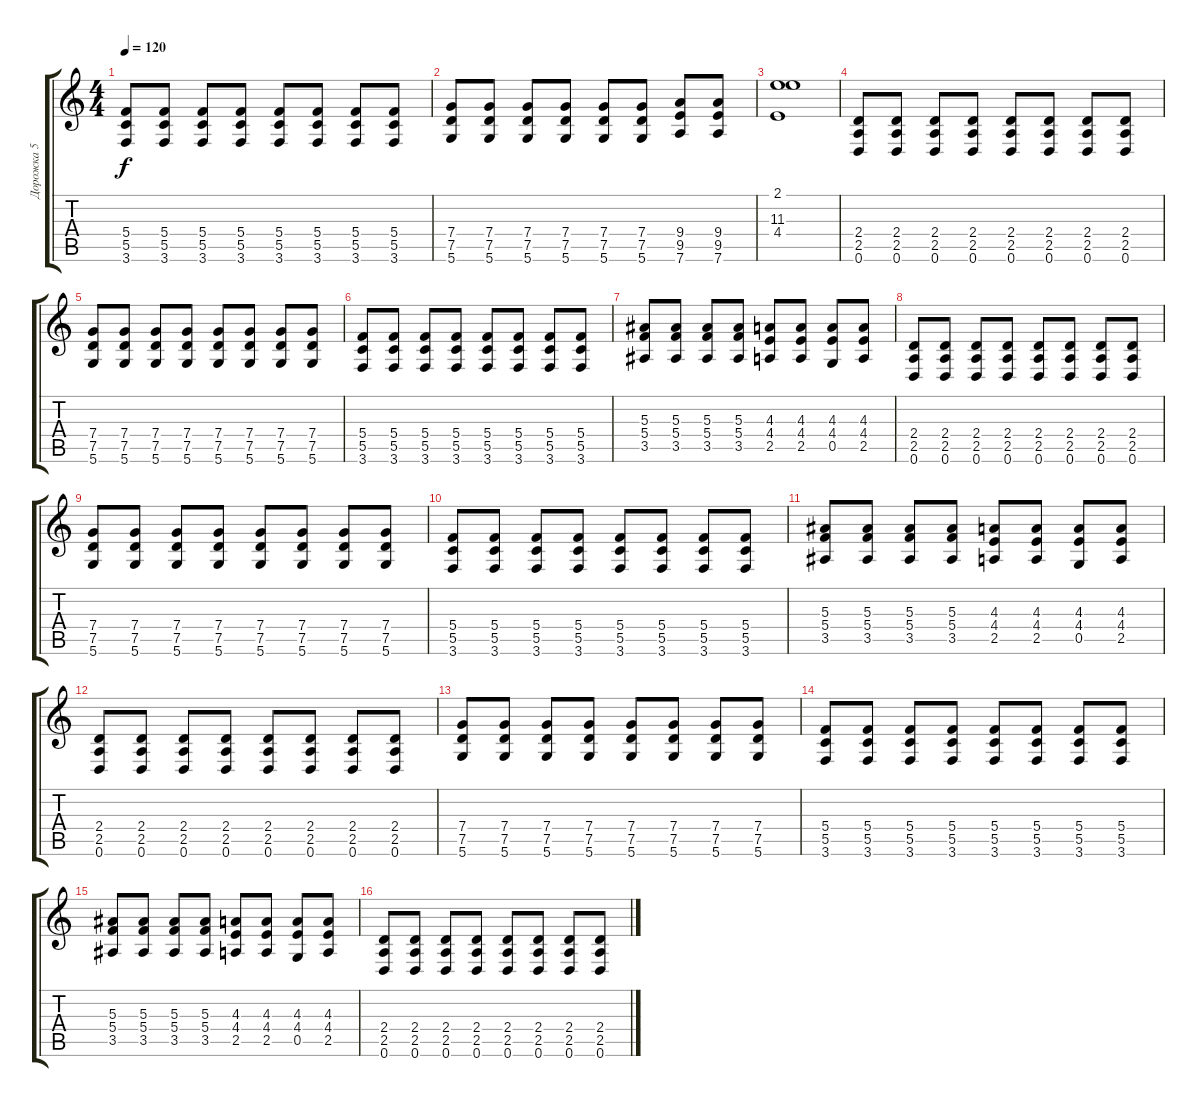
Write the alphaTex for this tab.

\track ("Дорожка 5" "Дорожка 5") {instrument distortionguitar}
\staff {score tabs}
\tuning (D4 A3 F3 C3 G2 D2) {hide}
\ts (4 4)
\tempo 120
\clef g2
\ks c
(5.4 5.5 3.6).8{dy f} (5.4 5.5 3.6).8 (5.4 5.5 3.6).8 (5.4 5.5 3.6).8 (5.4 5.5 3.6).8 (5.4 5.5 3.6).8 (5.4 5.5 3.6).8 (5.4 5.5 3.6).8 |
(7.4 7.5 5.6).8 (7.4 7.5 5.6).8 (7.4 7.5 5.6).8 (7.4 7.5 5.6).8 (7.4 7.5 5.6).8 (7.4 7.5 5.6).8 (9.4 9.5 7.6).8 (9.4 9.5 7.6).8 |
(2.1 11.3 4.4).1 |
(2.4 2.5 0.6).8 (2.4 2.5 0.6).8 (2.4 2.5 0.6).8 (2.4 2.5 0.6).8 (2.4 2.5 0.6).8 (2.4 2.5 0.6).8 (2.4 2.5 0.6).8 (2.4 2.5 0.6).8 |
(7.4 7.5 5.6).8 (7.4 7.5 5.6).8 (7.4 7.5 5.6).8 (7.4 7.5 5.6).8 (7.4 7.5 5.6).8 (7.4 7.5 5.6).8 (7.4 7.5 5.6).8 (7.4 7.5 5.6).8 |
(5.4 5.5 3.6).8 (5.4 5.5 3.6).8 (5.4 5.5 3.6).8 (5.4 5.5 3.6).8 (5.4 5.5 3.6).8 (5.4 5.5 3.6).8 (5.4 5.5 3.6).8 (5.4 5.5 3.6).8 |
(5.3 5.4 3.5).8 (5.3 5.4 3.5).8 (5.3 5.4 3.5).8 (5.3 5.4 3.5).8 (4.3 4.4 2.5).8 (4.3 4.4 2.5).8 (4.3 4.4 0.5).8 (4.3 4.4 2.5).8 |
(2.4 2.5 0.6).8 (2.4 2.5 0.6).8 (2.4 2.5 0.6).8 (2.4 2.5 0.6).8 (2.4 2.5 0.6).8 (2.4 2.5 0.6).8 (2.4 2.5 0.6).8 (2.4 2.5 0.6).8 |
(7.4 7.5 5.6).8 (7.4 7.5 5.6).8 (7.4 7.5 5.6).8 (7.4 7.5 5.6).8 (7.4 7.5 5.6).8 (7.4 7.5 5.6).8 (7.4 7.5 5.6).8 (7.4 7.5 5.6).8 |
(5.4 5.5 3.6).8 (5.4 5.5 3.6).8 (5.4 5.5 3.6).8 (5.4 5.5 3.6).8 (5.4 5.5 3.6).8 (5.4 5.5 3.6).8 (5.4 5.5 3.6).8 (5.4 5.5 3.6).8 |
(5.3 5.4 3.5).8 (5.3 5.4 3.5).8 (5.3 5.4 3.5).8 (5.3 5.4 3.5).8 (4.3 4.4 2.5).8 (4.3 4.4 2.5).8 (4.3 4.4 0.5).8 (4.3 4.4 2.5).8 |
(2.4 2.5 0.6).8 (2.4 2.5 0.6).8 (2.4 2.5 0.6).8 (2.4 2.5 0.6).8 (2.4 2.5 0.6).8 (2.4 2.5 0.6).8 (2.4 2.5 0.6).8 (2.4 2.5 0.6).8 |
(7.4 7.5 5.6).8 (7.4 7.5 5.6).8 (7.4 7.5 5.6).8 (7.4 7.5 5.6).8 (7.4 7.5 5.6).8 (7.4 7.5 5.6).8 (7.4 7.5 5.6).8 (7.4 7.5 5.6).8 |
(5.4 5.5 3.6).8 (5.4 5.5 3.6).8 (5.4 5.5 3.6).8 (5.4 5.5 3.6).8 (5.4 5.5 3.6).8 (5.4 5.5 3.6).8 (5.4 5.5 3.6).8 (5.4 5.5 3.6).8 |
(5.3 5.4 3.5).8 (5.3 5.4 3.5).8 (5.3 5.4 3.5).8 (5.3 5.4 3.5).8 (4.3 4.4 2.5).8 (4.3 4.4 2.5).8 (4.3 4.4 0.5).8 (4.3 4.4 2.5).8 |
(2.4 2.5 0.6).8 (2.4 2.5 0.6).8 (2.4 2.5 0.6).8 (2.4 2.5 0.6).8 (2.4 2.5 0.6).8 (2.4 2.5 0.6).8 (2.4 2.5 0.6).8 (2.4 2.5 0.6).8
